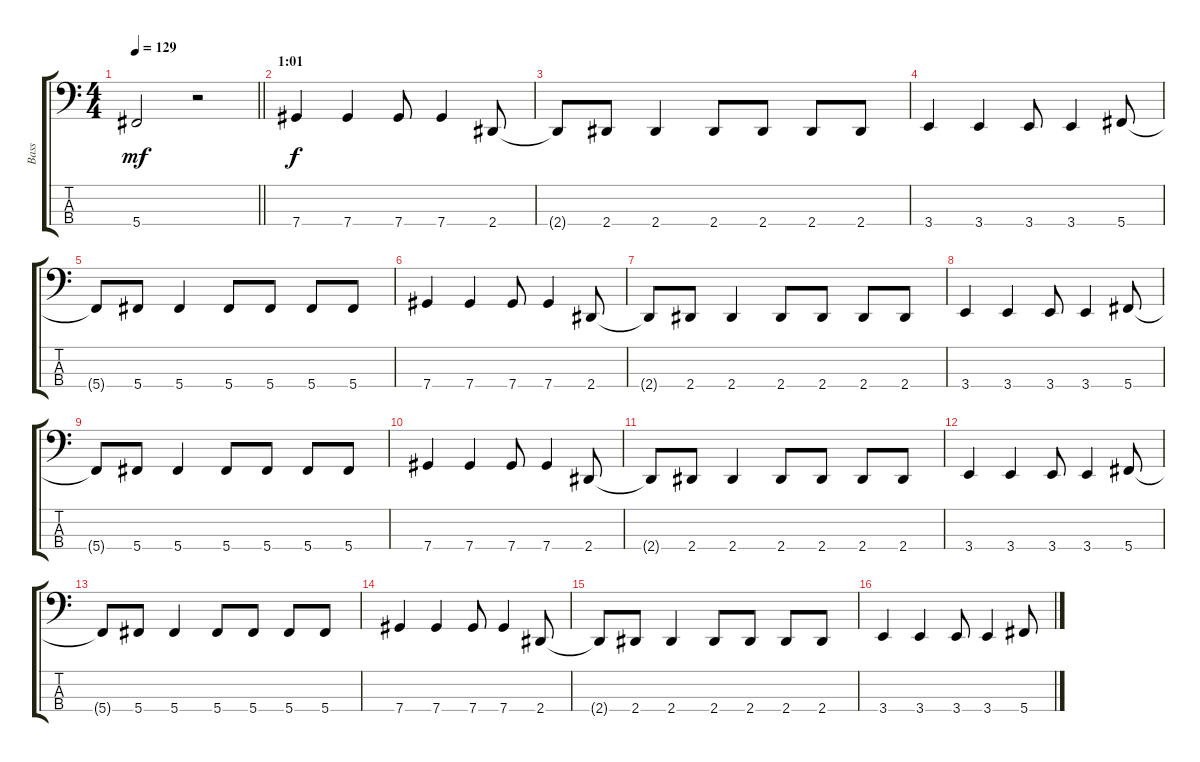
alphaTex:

\track ("Bass" "Bass") {instrument electricbassfinger}
\staff {score tabs}
\tuning (Gb2 Db2 Ab1 Db1) {hide}
\ts (4 4)
\tempo 129
\clef f4
\barLineRight lightlight
\ks c
5.4.2{dy mf} r.2 |
\section ("" "1:01")
7.4.4{dy f} 7.4.4 7.4.8 7.4.4 2.4.8 |
2.4{t}.8 2.4.8 2.4.4 2.4.8 2.4.8 2.4.8 2.4.8 |
3.4.4 3.4.4 3.4.8 3.4.4 5.4.8 |
5.4{t}.8 5.4.8 5.4.4 5.4.8 5.4.8 5.4.8 5.4.8 |
7.4.4 7.4.4 7.4.8 7.4.4 2.4.8 |
2.4{t}.8 2.4.8 2.4.4 2.4.8 2.4.8 2.4.8 2.4.8 |
3.4.4 3.4.4 3.4.8 3.4.4 5.4.8 |
5.4{t}.8 5.4.8 5.4.4 5.4.8 5.4.8 5.4.8 5.4.8 |
7.4.4 7.4.4 7.4.8 7.4.4 2.4.8 |
2.4{t}.8 2.4.8 2.4.4 2.4.8 2.4.8 2.4.8 2.4.8 |
3.4.4 3.4.4 3.4.8 3.4.4 5.4.8 |
5.4{t}.8 5.4.8 5.4.4 5.4.8 5.4.8 5.4.8 5.4.8 |
7.4.4 7.4.4 7.4.8 7.4.4 2.4.8 |
2.4{t}.8 2.4.8 2.4.4 2.4.8 2.4.8 2.4.8 2.4.8 |
3.4.4 3.4.4 3.4.8 3.4.4 5.4.8
